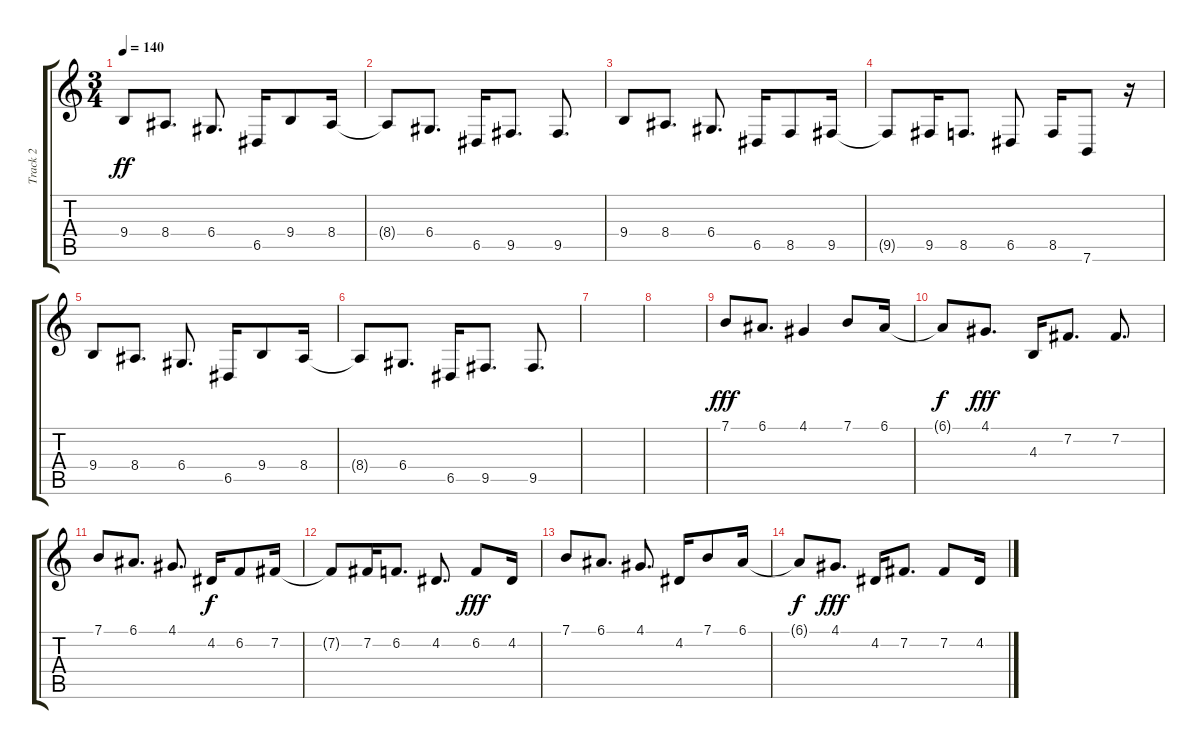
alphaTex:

\track ("Track 2" "Track 2") {instrument acousticgrandpiano}
\staff {score tabs}
\tuning (E4 B3 G3 D3 A2 E2) {hide}
\ts (3 4)
\tempo 140
\clef g2
\ks c
9.4.8{dy ff instrument harpsichord} 8.4.8{d} 6.4.8{d} 6.5.16 9.4.8 8.4.16 |
8.4{t}.8 6.4.8{d} 6.5.16 9.5.8{d} 9.5.8{d} |
9.4.8 8.4.8{d} 6.4.8{d} 6.5.16 8.5.8 9.5.16 |
9.5{t}.8 9.5.16 8.5.8{d} 6.5.8 8.5.16 7.6.8 r.16 |
9.4.8 8.4.8{d} 6.4.8{d} 6.5.16 9.4.8 8.4.16 |
8.4{t}.8 6.4.8{d} 6.5.16 9.5.8{d} 9.5.8{d} |
|
|
7.1.8{dy fff instrument electricgrandpiano} 6.1.8{d} 4.1.4 7.1.8 6.1.16 |
6.1{t}.8{dy f} 4.1.8{d dy fff} 4.3.16 7.2.8{d} 7.2.8{d} |
7.1.8 6.1.8{d} 4.1.8{d} 4.2.16{dy f} 6.2.8 7.2.16 |
7.2{t}.8 7.2.16 6.2.8{d} 4.2.8{d} 6.2.8{dy fff} 4.2.16 |
7.1.8 6.1.8{d} 4.1.8{d} 4.2.16 7.1.8 6.1.16 |
6.1{t}.8{dy f} 4.1.8{d dy fff} 4.2.16 7.2.8{d} 7.2.8 4.2.16
